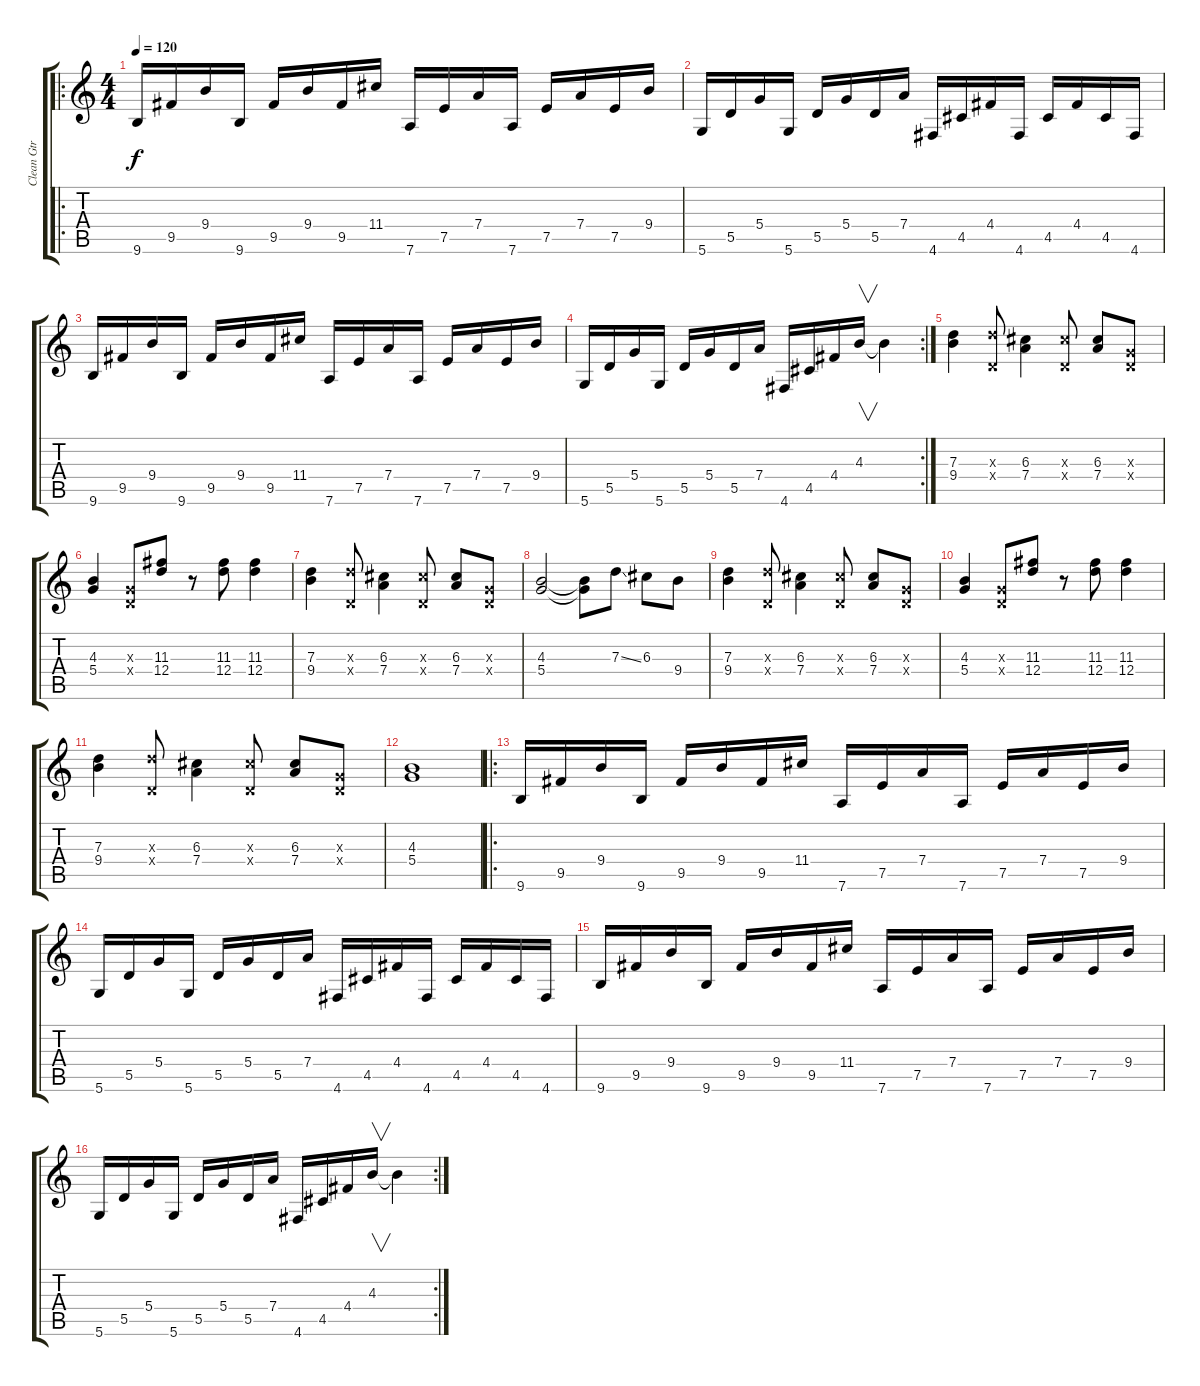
\track ("Clean Gtr" "Clean Gtr") {instrument acousticguitarsteel}
\staff {score tabs}
\tuning (E4 B3 G3 D3 A2 D2) {hide}
\ro
\ts (4 4)
\tempo 120
\clef g2
\ks c
9.6.16{dy f volume 16} 9.5.16 9.4.16 9.6.16 9.5.16 9.4.16 9.5.16 11.4.16 7.6.16 7.5.16 7.4.16 7.6.16 7.5.16 7.4.16 7.5.16 9.4.16 |
5.6.16 5.5.16 5.4.16 5.6.16 5.5.16 5.4.16 5.5.16 7.4.16 4.6.16 4.5.16 4.4.16 4.6.16 4.5.16 4.4.16 4.5.16 4.6.16 |
9.6.16 9.5.16 9.4.16 9.6.16 9.5.16 9.4.16 9.5.16 11.4.16 7.6.16 7.5.16 7.4.16 7.6.16 7.5.16 7.4.16 7.5.16 9.4.16 |
\rc 2
5.6.16 5.5.16 5.4.16 5.6.16 5.5.16 5.4.16 5.5.16 7.4.16 4.6.16 4.5.16 4.4.16 4.3.16{v} 4.3{t}.4 |
(7.3 9.4).4{volume 13} (7.3{x} 0.4{x}).8 (6.3 7.4).4 (6.3{x} 0.4{x}).8 (6.3 7.4).8 (0.3{x} 0.4{x}).8 |
(4.3 5.4).4 (0.3{x} 0.4{x}).8 (11.3 12.4).8 r.8 (11.3 12.4).8 (11.3 12.4).4 |
(7.3 9.4).4 (7.3{x} 0.4{x}).8 (6.3 7.4).4 (6.3{x} 0.4{x}).8 (6.3 7.4).8 (0.3{x} 0.4{x}).8 |
(4.3 5.4).2 (4.3{t} 5.4{t}).8 7.3{ss}.8 6.3.8 9.4.8 |
(7.3 9.4).4 (7.3{x} 0.4{x}).8 (6.3 7.4).4 (6.3{x} 0.4{x}).8 (6.3 7.4).8 (0.3{x} 0.4{x}).8 |
(4.3 5.4).4 (0.3{x} 0.4{x}).8 (11.3 12.4).8 r.8 (11.3 12.4).8 (11.3 12.4).4 |
(7.3 9.4).4 (7.3{x} 0.4{x}).8 (6.3 7.4).4 (6.3{x} 0.4{x}).8 (6.3 7.4).8 (0.3{x} 0.4{x}).8 |
(4.3 5.4).1 |
\ro
9.6.16{volume 16} 9.5.16 9.4.16 9.6.16 9.5.16 9.4.16 9.5.16 11.4.16 7.6.16 7.5.16 7.4.16 7.6.16 7.5.16 7.4.16 7.5.16 9.4.16 |
5.6.16 5.5.16 5.4.16 5.6.16 5.5.16 5.4.16 5.5.16 7.4.16 4.6.16 4.5.16 4.4.16 4.6.16 4.5.16 4.4.16 4.5.16 4.6.16 |
9.6.16 9.5.16 9.4.16 9.6.16 9.5.16 9.4.16 9.5.16 11.4.16 7.6.16 7.5.16 7.4.16 7.6.16 7.5.16 7.4.16 7.5.16 9.4.16 |
\rc 2
5.6.16 5.5.16 5.4.16 5.6.16 5.5.16 5.4.16 5.5.16 7.4.16 4.6.16 4.5.16 4.4.16 4.3.16{v} 4.3{t}.4
